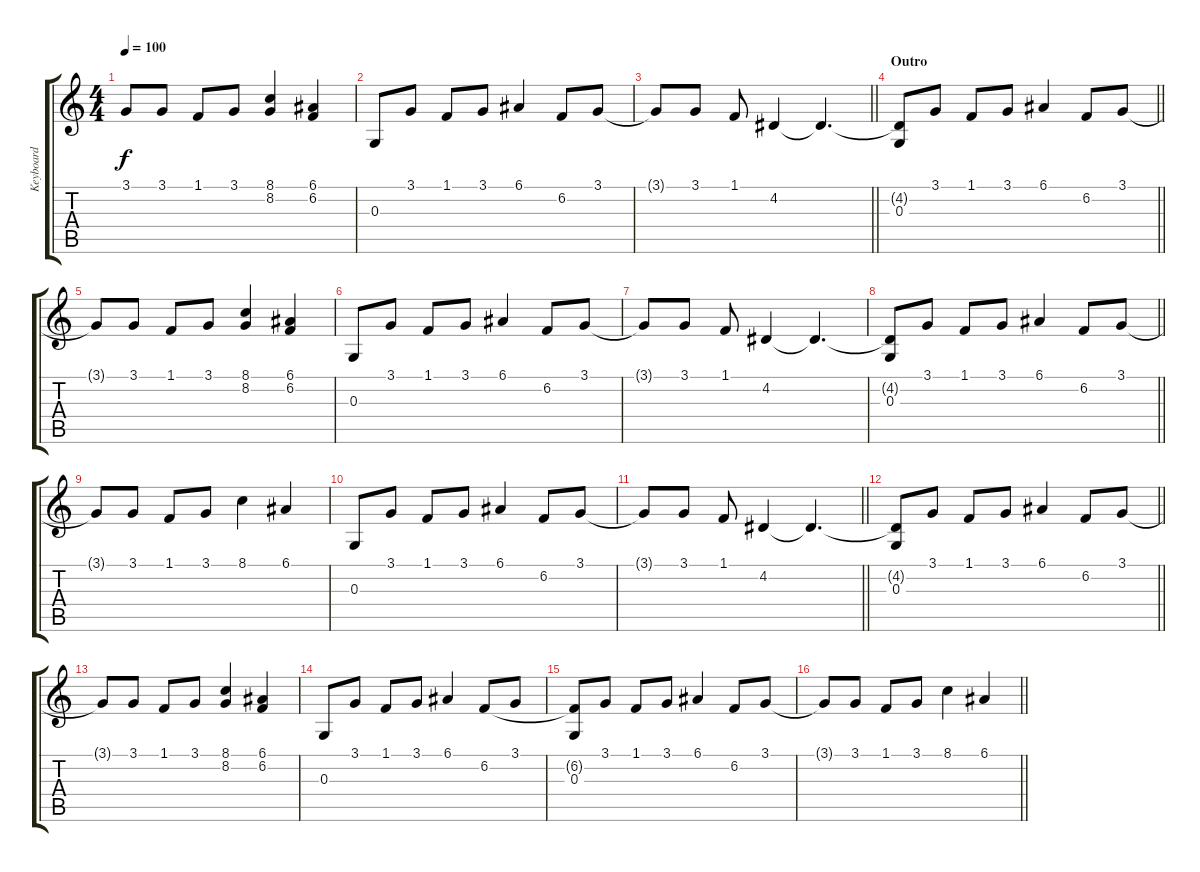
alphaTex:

\track ("Keyboard" "Keyboard") {instrument drawbarorgan}
\staff {score tabs}
\tuning (E4 B3 G3 D3 A2 E2) {hide}
\ts (4 4)
\tempo 100
\clef g2
\ks c
3.1{t}.8{dy f} 3.1.8 1.1.8 3.1.8 (8.1 8.2).4 (6.1 6.2).4 |
0.3.8 3.1.8 1.1.8 3.1.8 6.1.4 6.2.8 3.1.8 |
\barLineRight lightlight
3.1{t}.8 3.1.8 1.1.8 4.2.4 4.2{t}.4{d} |
\section ("" "Outro")
\barLineRight lightlight
(4.2{t} 0.3).8 3.1.8 1.1.8 3.1.8 6.1.4 6.2.8 3.1.8 |
3.1{t}.8 3.1.8 1.1.8 3.1.8 (8.1 8.2).4 (6.1 6.2).4 |
0.3.8 3.1.8 1.1.8 3.1.8 6.1.4 6.2.8 3.1.8 |
3.1{t}.8 3.1.8 1.1.8 4.2.4 4.2{t}.4{d} |
\barLineRight lightlight
(4.2{t} 0.3).8 3.1.8 1.1.8 3.1.8 6.1.4 6.2.8 3.1.8 |
3.1{t}.8 3.1.8 1.1.8 3.1.8 8.1.4 6.1.4 |
0.3.8 3.1.8 1.1.8 3.1.8 6.1.4 6.2.8 3.1.8 |
\barLineRight lightlight
3.1{t}.8 3.1.8 1.1.8 4.2.4 4.2{t}.4{d} |
\barLineRight lightlight
(4.2{t} 0.3).8 3.1.8 1.1.8 3.1.8 6.1.4 6.2.8 3.1.8 |
3.1{t}.8 3.1.8 1.1.8 3.1.8 (8.1 8.2).4 (6.1 6.2).4 |
0.3.8 3.1.8 1.1.8 3.1.8 6.1.4 6.2.8 3.1.8 |
(6.2{t} 0.3).8 3.1.8 1.1.8 3.1.8 6.1.4 6.2.8 3.1.8 |
\barLineRight lightlight
3.1{t}.8 3.1.8 1.1.8 3.1.8 8.1.4 6.1.4
